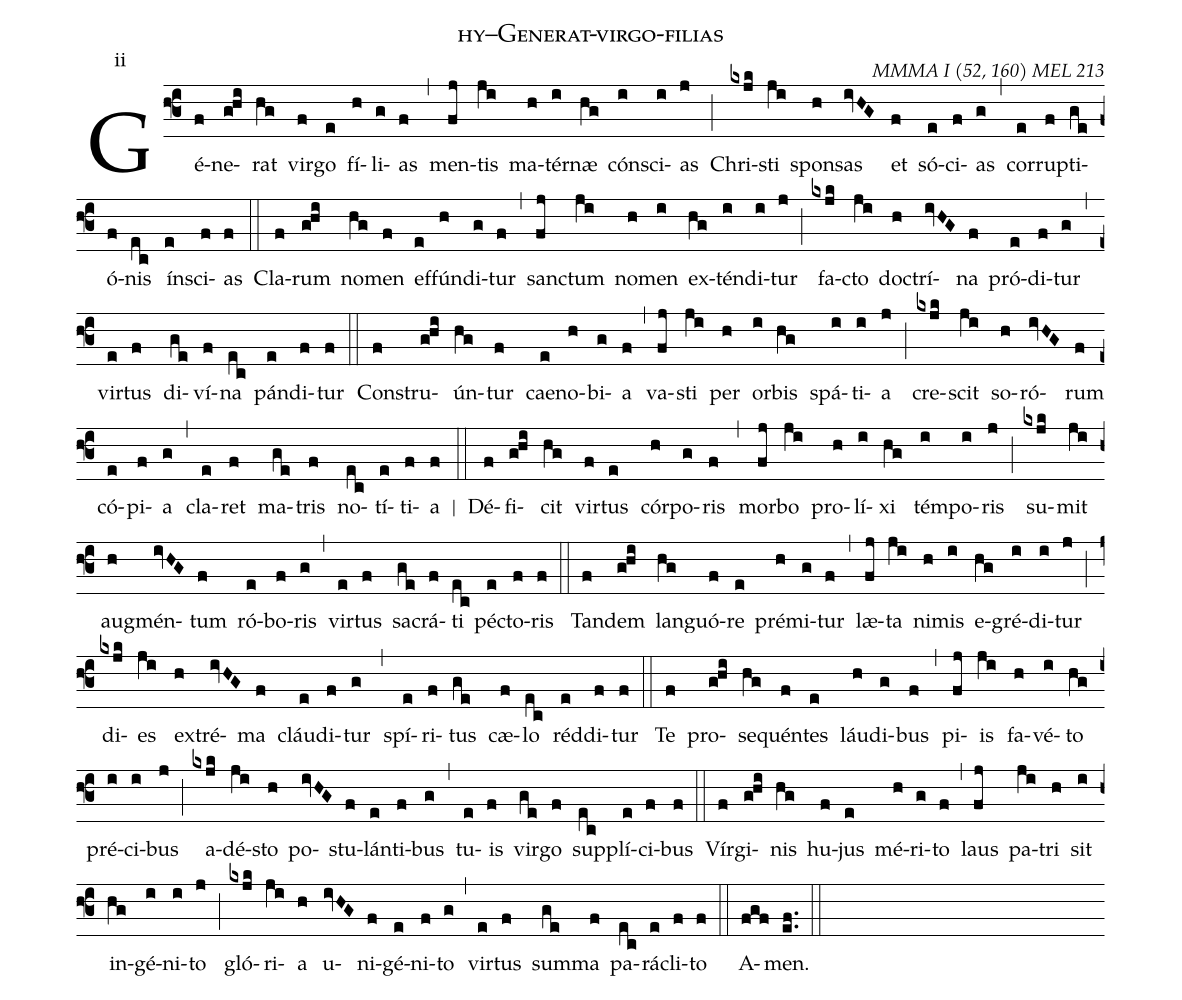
name: hy--Generat-virgo-filias;
commentary: MMMA I (52, 160) MEL 213;
annotation: ii;
%%
(f3)Gé(f)ne(g!hi)rat(hg) vir(f)go(e) fí(h)li(g)as(f) (,) men(fj)tis(ji) ma(h)tér(i)næ(hg) cón(i)sci(i)as(j) (;) Chri(kxjk)sti(ji) spon(h)sas(ivHG) et(f) só(e)ci(f)as(g) (,) cor(e)rup(f)ti(ge)ó(f)nis(ec) ín(e)sci(f)as(f) (::)
Cla(f)rum(g!hi) no(hg)men(f) ef(e)fún(h)di(g)tur(f) (,) san(fj)ctum(ji) no(h)men(i) ex(hg)tén(i)di(i)tur(j) (;) fa(kxjk)cto(ji) do(h)ctrí(ivHG)na(f) pró(e)di(f)tur(g) (,) vir(e)tus(f) di(ge)ví(f)na(ec) pán(e)di(f)tur(f) (::)
Con(f)stru(g!hi)ún(hg)tur(f) cae(e)no(h)bi(g)a(f) (,)
va(fj)sti(ji) per(h) or(i)bis(hg) spá(i)ti(i)a(j) (;) cre(kxjk)scit(ji) so(h)ró(ivHG)rum(f) có(e)pi(f)a(g) (,) cla(e)ret(f) ma(ge)tris(f) no(ec)tí(e)ti(f)a(f) |(::) Dé(f)fi(g!hi)cit(hg) vir(f)tus(e) cór(h)po(g)ris(f) (,)
mor(fj)bo(ji) pro(h)lí(i)xi(hg) tém(i)po(i)ris(j) (;) su(kxjk)mit(ji) aug(h)mén(ivHG)tum(f) ró(e)bo(f)ris(g) (,) vir(e)tus(f) sa(ge)crá(f)ti(ec) pé(e)cto(f)ris(f) (::) Tan(f)dem(g!hi) lan(hg)guó(f)re(e) pré(h)mi(g)tur(f) (,)
læ(fj)ta(ji) ni(h)mis(i) e(hg)gré(i)di(i)tur(j) (;)
di(kxjk)es(ji) ex(h)tré(ivHG)ma(f) cláu(e)di(f)tur(g) (,) spí(e)ri(f)tus(ge) cæ(f)lo(ec) réd(e)di(f)tur(f) (::)
Te(f) pro(g!hi)se(hg)quén(f)tes(e) láu(h)di(g)bus(f) (,)
pi(fj)is(ji) fa(h)vé(i)to(hg) pré(i)ci(i)bus(j) (;) a(kxjk)dé(ji)sto(h) po(ivHG)stu(f)lán(e)ti(f)bus(g) (,) tu(e)is(f) vir(ge)go(f) sup(ec)plí(e)ci(f)bus(f) (::)
Vír(f)gi(g!hi)nis(hg) hu(f)jus(e) mé(h)ri(g)to(f) (,)
laus(fj) pa(ji)tri(h) sit(i) in(hg)gé(i)ni(i)to(j) (;) gló(kxjk)ri(ji)a(h) u(ivHG)ni(f)gé(e)ni(f)to(g) (,)
vir(e)tus(f) sum(ge)ma(f) pa(ec)rá(e)cli(f)to(f) (::)
A(fgf)men.(ef..) (::)
